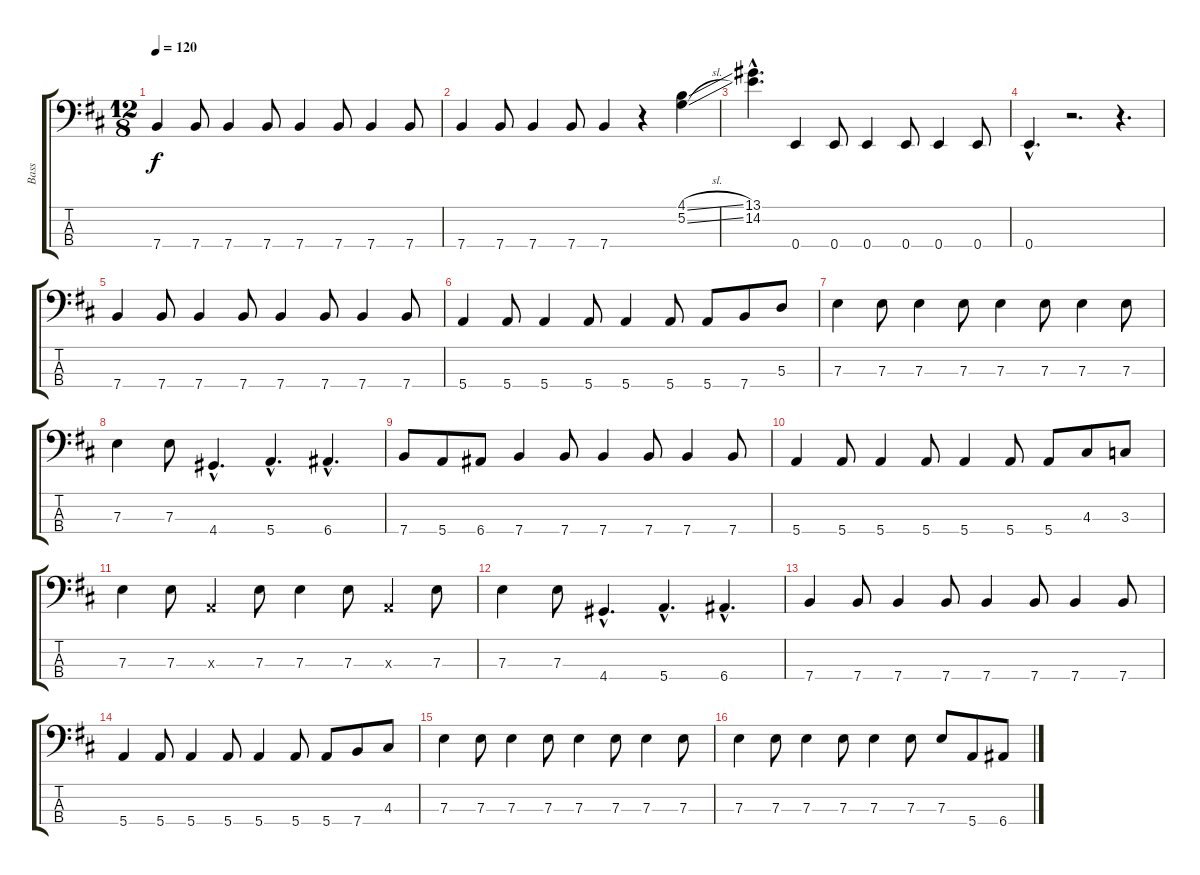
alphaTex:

\track ("Bass" "Bass") {instrument electricbasspick}
\staff {score tabs}
\tuning (G2 D2 A1 E1) {hide}
\ts (12 8)
\tempo 120
\clef f4
\ks d
7.4.4{dy f} 7.4.8 7.4.4 7.4.8 7.4.4 7.4.8 7.4.4 7.4.8 |
7.4.4 7.4.8 7.4.4 7.4.8 7.4.4 r.4 (4.1{sl} 5.2{sl}).4 |
(13.1{hac} 14.2{hac}).4{d} 0.4.4 0.4.8 0.4.4 0.4.8 0.4.4 0.4.8 |
0.4{hac}.4{d} r.2{d} r.4{d} |
7.4.4 7.4.8 7.4.4 7.4.8 7.4.4 7.4.8 7.4.4 7.4.8 |
5.4.4 5.4.8 5.4.4 5.4.8 5.4.4 5.4.8 5.4.8 7.4.8 5.3.8 |
7.3.4 7.3.8 7.3.4 7.3.8 7.3.4 7.3.8 7.3.4 7.3.8 |
7.3.4 7.3.8 4.4{hac}.4{d} 5.4{hac}.4{d} 6.4{hac}.4{d} |
7.4.8 5.4.8 6.4.8 7.4.4 7.4.8 7.4.4 7.4.8 7.4.4 7.4.8 |
5.4.4 5.4.8 5.4.4 5.4.8 5.4.4 5.4.8 5.4.8 4.3.8 3.3.8 |
7.3.4 7.3.8 0.3{x}.4 7.3.8 7.3.4 7.3.8 0.3{x}.4 7.3.8 |
7.3.4 7.3.8 4.4{hac}.4{d} 5.4{hac}.4{d} 6.4{hac}.4{d} |
7.4.4 7.4.8 7.4.4 7.4.8 7.4.4 7.4.8 7.4.4 7.4.8 |
5.4.4 5.4.8 5.4.4 5.4.8 5.4.4 5.4.8 5.4.8 7.4.8 4.3.8 |
7.3.4 7.3.8 7.3.4 7.3.8 7.3.4 7.3.8 7.3.4 7.3.8 |
7.3.4 7.3.8 7.3.4 7.3.8 7.3.4 7.3.8 7.3.8 5.4.8 6.4.8
